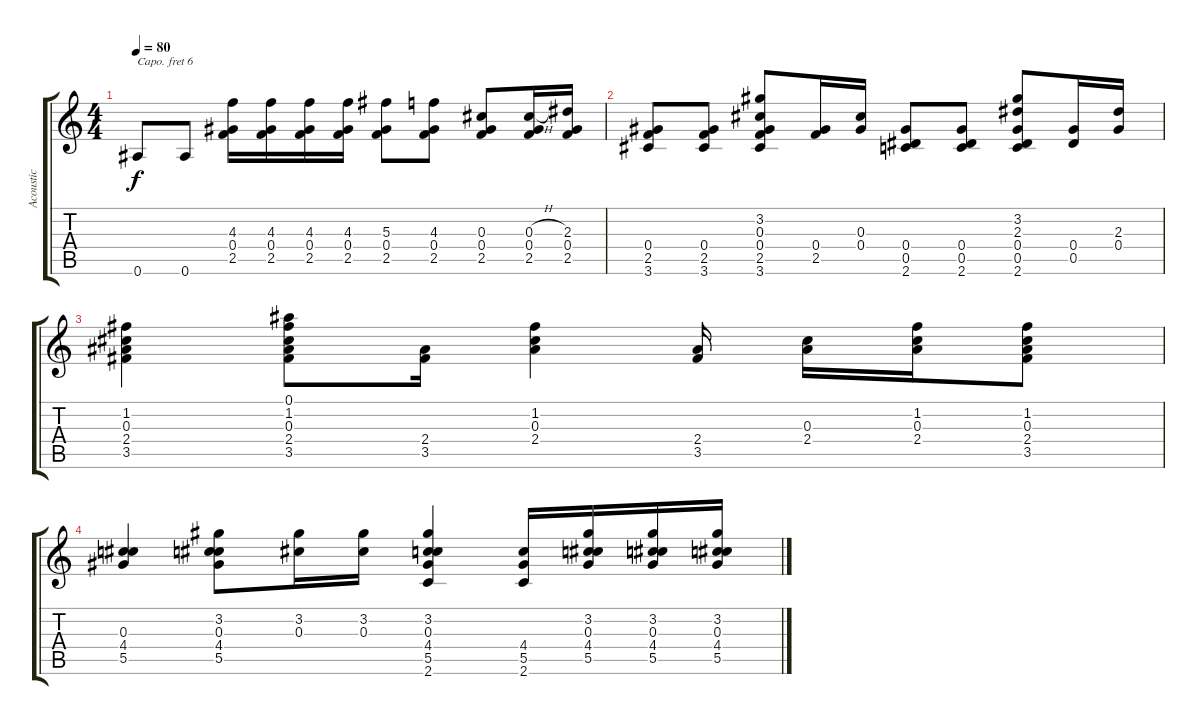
\track ("Acoustic" "Acoustic") {instrument acousticguitarnylon}
\staff {score tabs}
\capo 6
\tuning (E4 B3 G3 D3 A2 E2) {hide}
\ts (4 4)
\tempo 80
\clef g2
\ks c
0.6.8{dy f volume 0} 0.6.8 (4.3 0.4 2.5).16 (4.3 0.4 2.5).16 (4.3 0.4 2.5).16 (4.3 0.4 2.5).16 (5.3 0.4 2.5).8 (4.3 0.4 2.5).8 (0.3 0.4 2.5).8 (0.3{h} 0.4 2.5).16 (2.3 0.4 2.5).16 |
(0.4 2.5 3.6).8 (0.4 2.5 3.6).8 (3.2 0.3 0.4 2.5 3.6).8 (0.4 2.5).16 (0.3 0.4).16 (0.4 0.5 2.6).8 (0.4 0.5 2.6).8 (3.2 2.3 0.4 0.5 2.6).8 (0.4 0.5).16 (2.3 0.4).16 |
(1.2 0.3 2.4 3.5).4 (0.1 1.2 0.3 2.4 3.5).8 (2.4 3.5).16 (1.2 0.3 2.4).4 (2.4 3.5).16 (0.3 2.4).16 (1.2 0.3 2.4).16 (1.2 0.3 2.4 3.5).8 |
(0.3 4.4 5.5).4 (3.2 0.3 4.4 5.5).8 (3.2 0.3).16 (3.2 0.3).16 (3.2 0.3 4.4 5.5 2.6).4 (4.4 5.5 2.6).16 (3.2 0.3 4.4 5.5).16 (3.2 0.3 4.4 5.5).16 (3.2 0.3 4.4 5.5).16
